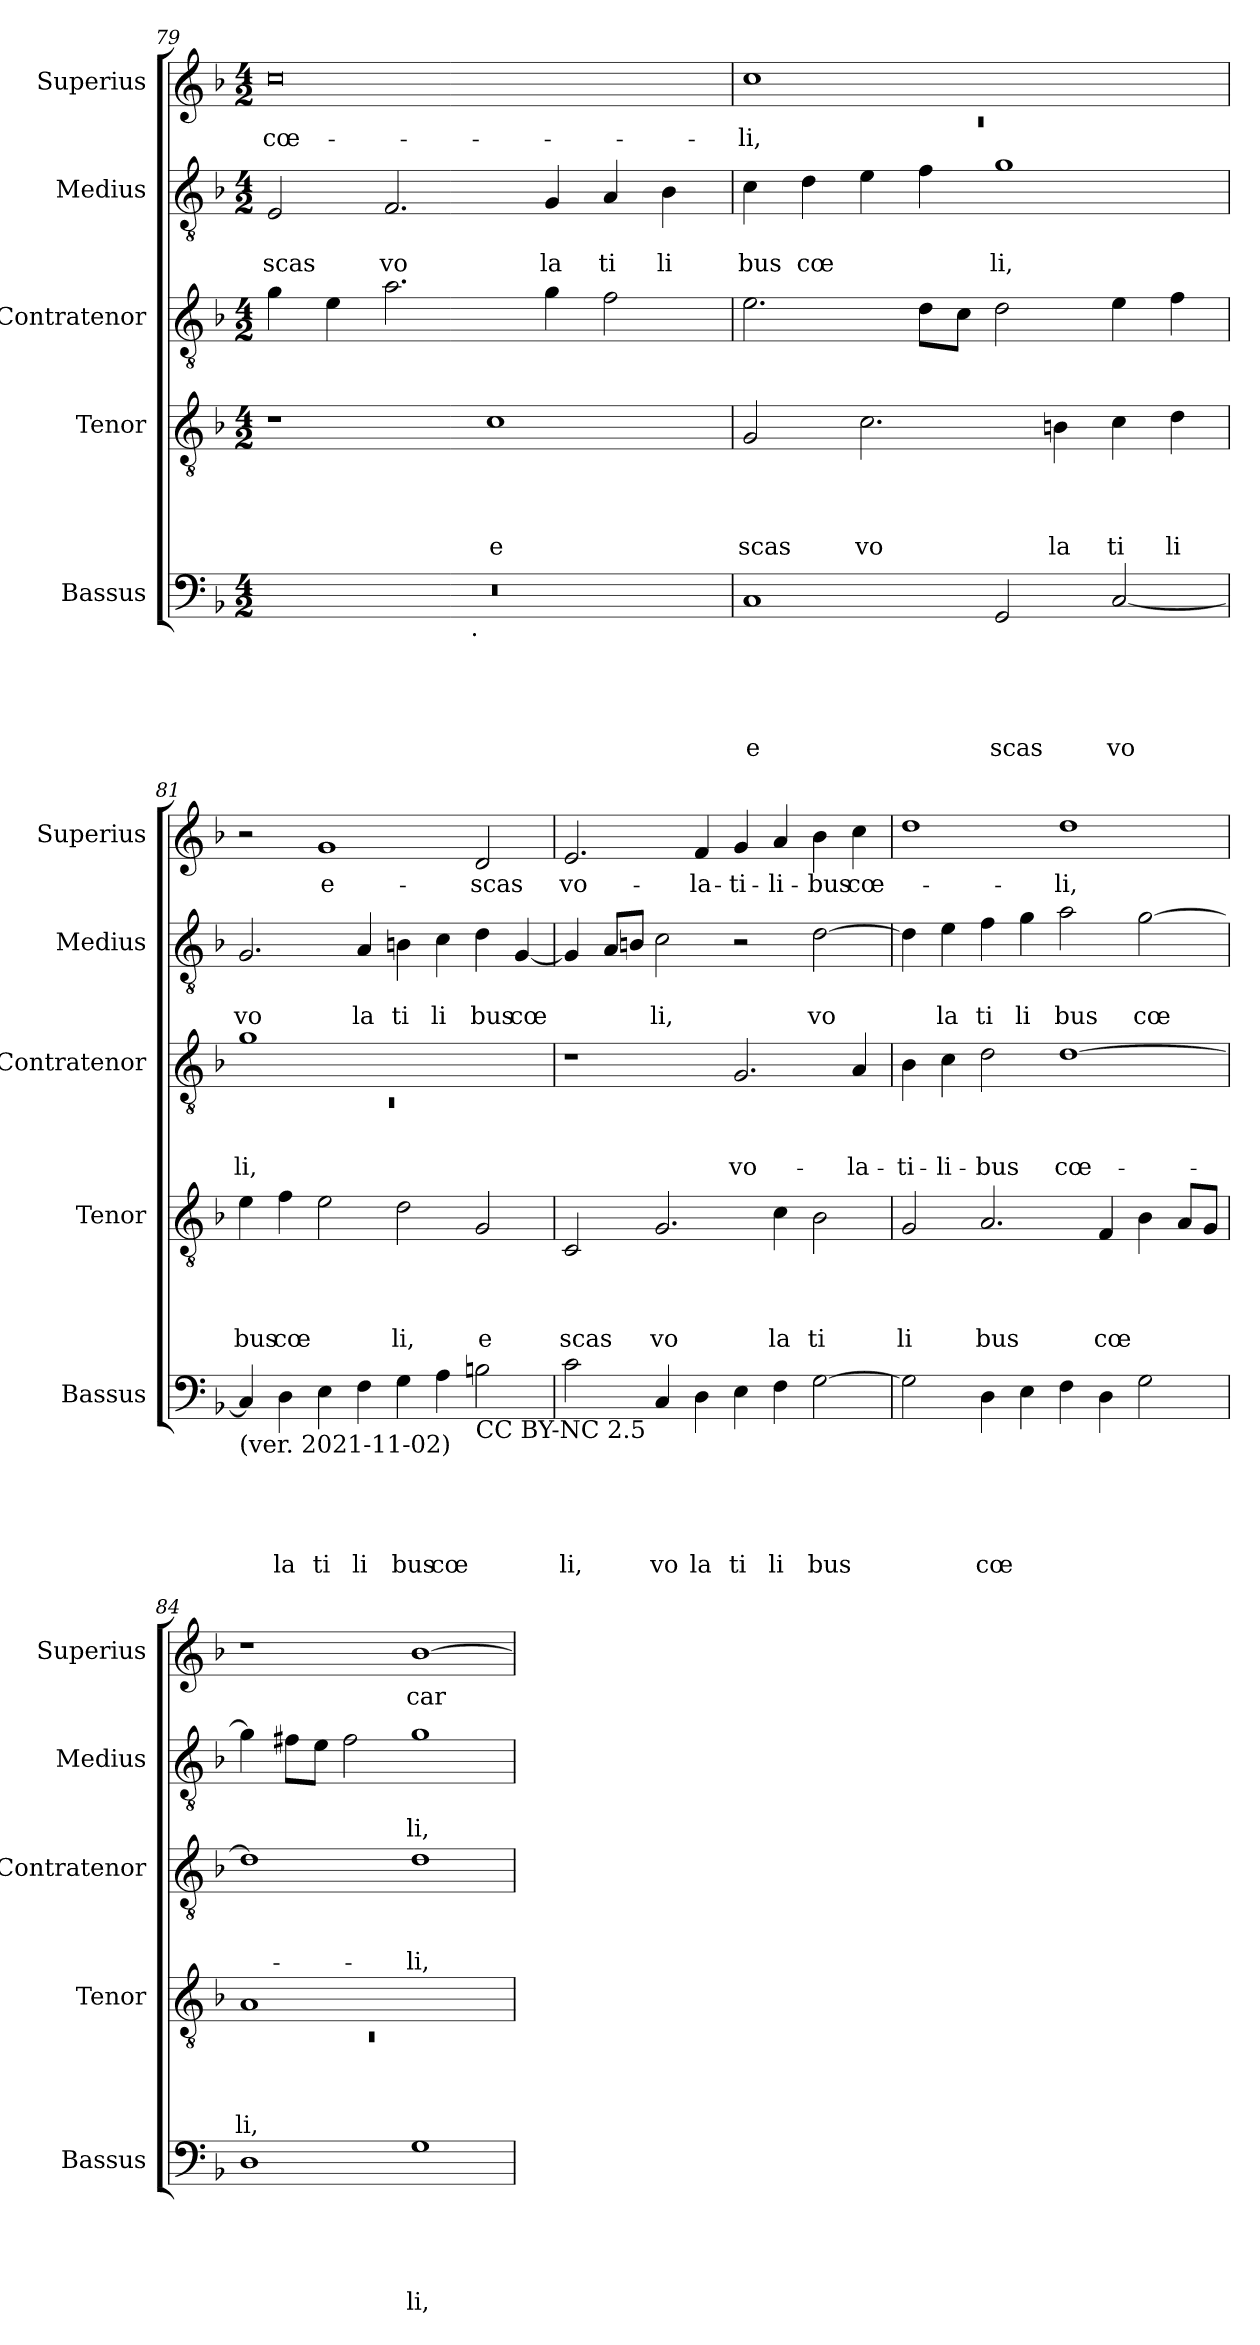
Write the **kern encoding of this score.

**kern	**text	**text	**text	**text	**text	**kern	**text	**text	**text	**text	**kern	**text	**text	**text	**kern	**text	**text	**kern	**text
*part5	*part5	*part5	*part5	*part5	*part5	*part4	*part4	*part4	*part4	*part4	*part3	*part3	*part3	*part3	*part2	*part2	*part2	*part1	*part1
*staff5	*staff5	*staff5	*staff5	*staff5	*staff5	*staff4	*staff4	*staff4	*staff4	*staff4	*staff3	*staff3	*staff3	*staff3	*staff2	*staff2	*staff2	*staff1	*staff1
*I"Bassus	*	*	*	*	*	*I"Tenor	*	*	*	*	*I"Contratenor	*	*	*	*I"Medius	*	*	*I"Superius	*
*I'Bassus	*	*	*	*	*	*I'Tenor	*	*	*	*	*I'Contratenor	*	*	*	*I'Medius	*	*	*I'Superius	*
*clefF4	*	*	*	*	*	*clefGv2	*	*	*	*	*clefGv2	*	*	*	*clefGv2	*	*	*clefG2	*
*k[b-]	*	*	*	*	*	*k[b-]	*	*	*	*	*k[b-]	*	*	*	*k[b-]	*	*	*k[b-]	*
*F:	*	*	*	*	*	*F:	*	*	*	*	*F:	*	*	*	*F:	*	*	*F:	*
*M4/2	*	*	*	*	*	*M4/2	*	*	*	*	*M4/2	*	*	*	*M4/2	*	*	*M4/2	*
=79	=79	=79	=79	=79	=79	=79	=79	=79	=79	=79	=79	=79	=79	=79	=79	=79	=79	=79	=79
!LO:TX:b:t=Set by Allen Garvin (aurvondel@gmail.com)	!	!	!	!	!	!	!	!	!	!	!	!	!	!	!	!	!	!	!
!	!	!	!	!	!	!	!	!	!	!	!	!	!	!	!	!	!LO:LY:b	!	!LO:LY:b
*^	*	*	*	*	*	*	*	*	*	*	*	*	*	*	*	*	*	*	*
0r	2ryy	.	.	.	.	.	1r	.	.	.	.	4g\	.	.	.	2E/	.	scas	0cc	cœ-
.	.	.	.	.	.	.	.	.	.	.	.	4e\	.	.	.	.	.	.	.	.
!	!	!	!	!	!	!	!	!	!	!	!	!	!	!	!	!	!	!LO:LY:b	!	!
.	4...ryy	.	.	.	.	.	.	.	.	.	.	2.a\	.	.	.	2.F/	.	vo	.	.
!	!LO:TX:b:t=.	!	!	!	!	!	!	!	!	!	!	!	!	!	!	!	!	!	!	!
.	1ryy	.	.	.	.	.	.	.	.	.	.	.	.	.	.	.	.	.	.	.
!	!	!	!	!	!	!	!	!	!	!	!LO:LY:b	!	!	!	!	!	!	!	!	!
.	.	.	.	.	.	.	1c	.	.	.	e	.	.	.	.	.	.	.	.	.
!	!	!	!	!	!	!	!	!	!	!	!	!	!	!	!	!	!	!LO:LY:b	!	!
.	.	.	.	.	.	.	.	.	.	.	.	4g\	.	.	.	4G/	.	la	.	.
!	!	!	!	!	!	!	!	!	!	!	!	!	!	!	!	!	!	!LO:LY:b	!	!
.	.	.	.	.	.	.	.	.	.	.	.	2f\	.	.	.	4A/	.	ti	.	.
!	!	!	!	!	!	!	!	!	!	!	!	!	!	!	!	!	!	!LO:LY:b	!	!
.	.	.	.	.	.	.	.	.	.	.	.	.	.	.	.	4B-\	.	li	.	.
.	32ryy	.	.	.	.	.	.	.	.	.	.	.	.	.	.	.	.	.	.	.
=80	=80	=80	=80	=80	=80	=80	=80	=80	=80	=80	=80	=80	=80	=80	=80	=80	=80	=80	=80	=80
*	*	*	*	*	*	*	*	*	*	*	*	*	*	*	*	*	*	*	*^	*
!	!	!	!	!	!	!LO:LY:b	!	!	!	!	!LO:LY:b	!	!	!	!	!	!	!LO:LY:b	!	!LO:N:vis=1	!LO:LY:b
*v	*v	*	*	*	*	*	*	*	*	*	*	*	*	*	*	*	*	*	*	*	*
1C	.	.	.	.	e	2G/	.	.	.	scas	2.e\	.	.	.	4c\	.	bus	1cc	0rc	-li,
!	!	!	!	!	!	!	!	!	!	!	!	!	!	!	!	!	!LO:LY:b	!	!	!
.	.	.	.	.	.	.	.	.	.	.	.	.	.	.	4d\	.	cœ	.	.	.
!	!	!	!	!	!	!	!	!	!	!LO:LY:b	!	!	!	!	!	!	!	!	!	!
.	.	.	.	.	.	2.c\	.	.	.	vo	.	.	.	.	4e\	.	.	.	.	.
.	.	.	.	.	.	.	.	.	.	.	8d\L	.	.	.	4f\	.	.	.	.	.
.	.	.	.	.	.	.	.	.	.	.	8c\J	.	.	.	.	.	.	.	.	.
!	!	!	!	!	!LO:LY:b	!	!	!	!	!	!	!	!	!	!	!	!LO:LY:b	!	!	!
2GG/	.	.	.	.	scas	.	.	.	.	.	2d\	.	.	.	1g	.	li,	1ryy	.	.
!	!	!	!	!	!	!	!	!	!	!LO:LY:b	!	!	!	!	!	!	!	!	!	!
.	.	.	.	.	.	4Bn\	.	.	.	la	.	.	.	.	.	.	.	.	.	.
!	!	!	!	!	!LO:LY:b	!	!	!	!	!LO:LY:b	!	!	!	!	!	!	!	!	!	!
[<2C/	.	.	.	.	vo	4c\	.	.	.	ti	4e\	.	.	.	.	.	.	.	.	.
!	!	!	!	!	!	!	!	!	!	!LO:LY:b	!	!	!	!	!	!	!	!	!	!
.	.	.	.	.	.	4d\	.	.	.	li	4f\	.	.	.	.	.	.	.	.	.
*	*	*	*	*	*	*	*	*	*	*	*	*	*	*	*	*	*	*v	*v	*
=81	=81	=81	=81	=81	=81	=81	=81	=81	=81	=81	=81	=81	=81	=81	=81	=81	=81	=81	=81
*	*	*	*	*	*	*	*	*	*	*	*^	*	*	*	*	*	*	*	*
!LO:TX:b:t=(ver. 2021-11-02)	!	!	!	!	!	!	!	!	!	!	!	!	!	!	!	!	!	!	!	!
!	!	!	!	!	!	!	!	!	!	!LO:LY:b	!	!LO:N:vis=1	!	!	!LO:LY:b	!	!	!LO:LY:b	!	!
4C/]	.	.	.	.	.	4e\	.	.	.	bus	1g	0rC	.	.	-li,	2.G/	.	vo	2r	.
!	!	!	!	!	!LO:LY:b	!	!	!	!	!LO:LY:b	!	!	!	!	!	!	!	!	!	!
4D\	.	.	.	.	la	4f\	.	.	.	cœ	.	.	.	.	.	.	.	.	.	.
!	!	!	!	!	!LO:LY:b	!	!	!	!	!	!	!	!	!	!	!	!	!	!	!LO:LY:b
4E\	.	.	.	.	ti	2e\	.	.	.	.	.	.	.	.	.	.	.	.	1g	e-
!	!	!	!	!	!LO:LY:b	!	!	!	!	!	!	!	!	!	!	!	!	!LO:LY:b	!	!
4F\	.	.	.	.	li	.	.	.	.	.	.	.	.	.	.	4A/	.	la	.	.
!	!	!	!	!	!LO:LY:b	!	!	!	!	!LO:LY:b	!	!	!	!	!	!	!	!LO:LY:b	!	!
4G\	.	.	.	.	bus	2d\	.	.	.	li,	1ryy	.	.	.	.	4Bn\	.	ti	.	.
!	!	!	!	!	!LO:LY:b	!	!	!	!	!	!	!	!	!	!	!	!	!LO:LY:b	!	!
4A\	.	.	.	.	cœ	.	.	.	.	.	.	.	.	.	.	4c\	.	li	.	.
!LO:TX:b:t=CC BY-NC 2.5	!	!	!	!	!	!	!	!	!	!	!	!	!	!	!	!	!	!	!	!
!	!	!	!	!	!	!	!	!	!	!LO:LY:b	!	!	!	!	!	!	!	!LO:LY:b	!	!LO:LY:b
2Bn\	.	.	.	.	.	2G/	.	.	.	e	.	.	.	.	.	4d\	.	bus	2d/	-scas
!	!	!	!	!	!	!	!	!	!	!	!	!	!	!	!	!	!	!LO:LY:b	!	!
.	.	.	.	.	.	.	.	.	.	.	.	.	.	.	.	[<4G/	.	cœ	.	.
*	*	*	*	*	*	*	*	*	*	*	*v	*v	*	*	*	*	*	*	*	*
=82	=82	=82	=82	=82	=82	=82	=82	=82	=82	=82	=82	=82	=82	=82	=82	=82	=82	=82	=82
!	!	!	!	!	!LO:LY:b	!	!	!	!	!LO:LY:b	!	!	!	!	!	!	!	!	!LO:LY:b
2c\	.	.	.	.	li,	2C/	.	.	.	scas	1r	.	.	.	4G/]	.	.	2.e/	vo-
.	.	.	.	.	.	.	.	.	.	.	.	.	.	.	8A/L	.	.	.	.
.	.	.	.	.	.	.	.	.	.	.	.	.	.	.	8Bn/J	.	.	.	.
!	!	!	!	!	!LO:LY:b	!	!	!	!	!LO:LY:b	!	!	!	!	!	!	!LO:LY:b	!	!
4C/	.	.	.	.	vo	2.G/	.	.	.	vo	.	.	.	.	2c\	.	li,	.	.
!	!	!	!	!	!LO:LY:b	!	!	!	!	!	!	!	!	!	!	!	!	!	!LO:LY:b
4D\	.	.	.	.	la	.	.	.	.	.	.	.	.	.	.	.	.	4f/	-la-
!	!	!	!	!	!LO:LY:b	!	!	!	!	!	!	!	!	!LO:LY:b	!	!	!	!	!LO:LY:b
4E\	.	.	.	.	ti	.	.	.	.	.	2.G/	.	.	vo-	2r	.	.	4g/	-ti-
!	!	!	!	!	!LO:LY:b	!	!	!	!	!LO:LY:b	!	!	!	!	!	!	!	!	!LO:LY:b
4F\	.	.	.	.	li	4c\	.	.	.	la	.	.	.	.	.	.	.	4a/	-li-
!	!	!	!	!	!LO:LY:b	!	!	!	!	!LO:LY:b	!	!	!	!	!	!	!LO:LY:b	!	!LO:LY:b
[>2G\	.	.	.	.	bus	2B-\	.	.	.	ti	.	.	.	.	[>2d\	.	vo	4b-\	-bus
!	!	!	!	!	!	!	!	!	!	!	!	!	!	!LO:LY:b	!	!	!	!	!LO:LY:b
.	.	.	.	.	.	.	.	.	.	.	4A/	.	.	-la-	.	.	.	4cc\	cœ-
=83	=83	=83	=83	=83	=83	=83	=83	=83	=83	=83	=83	=83	=83	=83	=83	=83	=83	=83	=83
!	!	!	!	!	!	!	!	!	!	!LO:LY:b	!	!	!	!LO:LY:b	!	!	!	!	!
2G\]	.	.	.	.	.	2G/	.	.	.	li	4B-\	.	.	-ti-	4d\]	.	.	1dd	.
!	!	!	!	!	!	!	!	!	!	!	!	!	!	!LO:LY:b	!	!	!LO:LY:b	!	!
.	.	.	.	.	.	.	.	.	.	.	4c\	.	.	-li-	4e\	.	la	.	.
!	!	!	!	!	!LO:LY:b	!	!	!	!	!LO:LY:b	!	!	!	!LO:LY:b	!	!	!LO:LY:b	!	!
4D\	.	.	.	.	cœ	2.A/	.	.	.	bus	2d\	.	.	-bus	4f\	.	ti	.	.
!	!	!	!	!	!	!	!	!	!	!	!	!	!	!	!	!	!LO:LY:b	!	!
4E\	.	.	.	.	.	.	.	.	.	.	.	.	.	.	4g\	.	li	.	.
!	!	!	!	!	!	!	!	!	!	!	!	!	!	!LO:LY:b	!	!	!LO:LY:b	!	!LO:LY:b
4F\	.	.	.	.	.	.	.	.	.	.	[>1d	.	.	cœ-	2a\	.	bus	1dd	-li,
!	!	!	!	!	!	!	!	!	!	!LO:LY:b	!	!	!	!	!	!	!	!	!
4D\	.	.	.	.	.	4F/	.	.	.	cœ	.	.	.	.	.	.	.	.	.
!	!	!	!	!	!	!	!	!	!	!	!	!	!	!	!	!	!LO:LY:b	!	!
2G\	.	.	.	.	.	4B-\	.	.	.	.	.	.	.	.	[>2g\	.	cœ	.	.
.	.	.	.	.	.	8A/L	.	.	.	.	.	.	.	.	.	.	.	.	.
.	.	.	.	.	.	8G/J	.	.	.	.	.	.	.	.	.	.	.	.	.
!!LO:PB:g=z
=84	=84	=84	=84	=84	=84	=84	=84	=84	=84	=84	=84	=84	=84	=84	=84	=84	=84	=84	=84
*	*	*	*	*	*	*^	*	*	*	*	*	*	*	*	*	*	*	*	*
!	!	!	!	!	!	!	!LO:N:vis=1	!	!	!	!LO:LY:b	!	!	!	!	!	!	!	!	!
1D	.	.	.	.	.	1A	0rC	.	.	.	li,	1d]	.	.	.	4g\]	.	.	1r	.
.	.	.	.	.	.	.	.	.	.	.	.	.	.	.	.	8f#X\L	.	.	.	.
.	.	.	.	.	.	.	.	.	.	.	.	.	.	.	.	8e\J	.	.	.	.
.	.	.	.	.	.	.	.	.	.	.	.	.	.	.	.	2f#\	.	.	.	.
!	!	!	!	!	!LO:LY:b	!	!	!	!	!	!	!	!	!	!LO:LY:b	!	!	!LO:LY:b	!	!LO:LY:b
1G	.	.	.	.	li,	1ryy	.	.	.	.	.	1d	.	.	-li,	1g	.	li,	[>1b-	car
*	*	*	*	*	*	*v	*v	*	*	*	*	*	*	*	*	*	*	*	*	*
=	=	=	=	=	=	=	=	=	=	=	=	=	=	=	=	=	=	=	=
*-	*-	*-	*-	*-	*-	*-	*-	*-	*-	*-	*-	*-	*-	*-	*-	*-	*-	*-	*-
